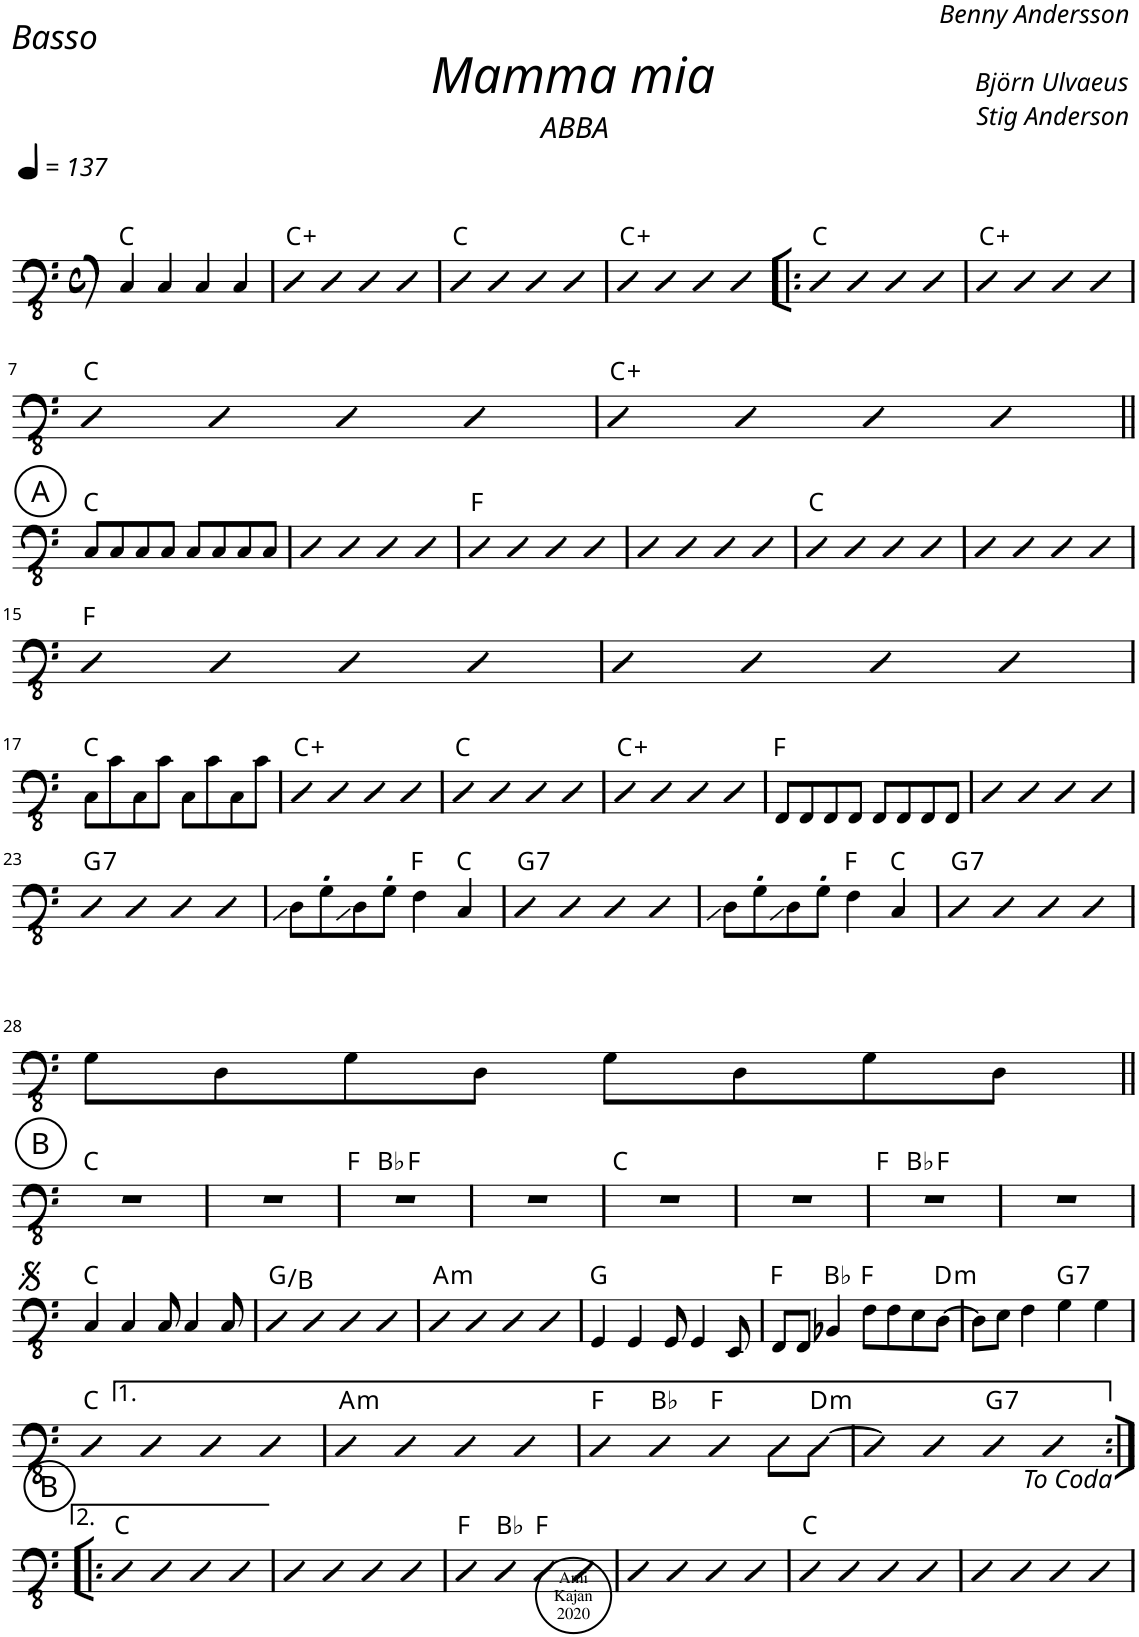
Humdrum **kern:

**kern	**harte
*part1	*part1
*staff1	*
*I"Acoustic Bass	*
*I'Bass	*
*clefFv4	*
*k[]	*
*M4/4	*
*met(c)	*
*MM137	*
=1	=1
4CC/	C:maj
4CC/	.
4CC/	.
4CC/	.
=2	=2
4CC	C:aug
4CC	.
4CC	.
4CC	.
=3	=3
4CC	C:maj
4CC	.
4CC	.
4CC	.
=4	=4
4CC	C:aug
4CC	.
4CC	.
4CC	.
=5!|:	=5!|:
4CC	C:maj
4CC	.
4CC	.
4CC	.
=6	=6
4CC	C:aug
4CC	.
4CC	.
4CC	.
!!LO:LB:g=z
=7	=7
4CC	C:maj
4CC	.
4CC	.
4CC	.
=8	=8
4CC	C:aug
4CC	.
4CC	.
4CC	.
!!LO:LB:g=z
!!LO:REH:place=s1:a:cj:enc=circle:fs=14:t=A
=9||	=9||
8CC/L	C:maj
8CC/	.
8CC/	.
8CC/J	.
8CC/L	.
8CC/	.
8CC/	.
8CC/J	.
=10	=10
4CC	.
4CC	.
4CC	.
4CC	.
=11	=11
4CC	F:maj
4CC	.
4CC	.
4CC	.
=12	=12
4CC	.
4CC	.
4CC	.
4CC	.
=13	=13
4CC	C:maj
4CC	.
4CC	.
4CC	.
=14	=14
4CC	.
4CC	.
4CC	.
4CC	.
!!LO:LB:g=z
=15	=15
4CC	F:maj
4CC	.
4CC	.
4CC	.
=16	=16
4CC	.
4CC	.
4CC	.
4CC	.
!!LO:LB:g=z
=17	=17
8CC\L	C:maj
8C\	.
8CC\	.
8C\J	.
8CC\L	.
8C\	.
8CC\	.
8C\J	.
=18	=18
4CC	C:aug
4CC	.
4CC	.
4CC	.
=19	=19
4CC	C:maj
4CC	.
4CC	.
4CC	.
=20	=20
4CC	C:aug
4CC	.
4CC	.
4CC	.
=21	=21
8FFF/L	F:maj
8FFF/	.
8FFF/	.
8FFF/J	.
8FFF/L	.
8FFF/	.
8FFF/	.
8FFF/J	.
=22	=22
4CC	.
4CC	.
4CC	.
4CC	.
!!LO:LB:g=z
=23	=23
!	!LO:H:kt=7
4CC	G:7
4CC	.
4CC	.
4CC	.
=24	=24
8DD\L	.
8GG'\	.
8DD\	.
8GG'\J	.
4FF\	F:maj
4CC/	C:maj
=25	=25
!	!LO:H:kt=7
4CC	G:7
4CC	.
4CC	.
4CC	.
=26	=26
8DD\L	.
8GG'\	.
8DD\	.
8GG'\J	.
4FF\	F:maj
4CC/	C:maj
=27	=27
!	!LO:H:kt=7
4CC	G:7
4CC	.
4CC	.
4CC	.
!!LO:LB:g=z
=28	=28
8GG\L	.
8DD\	.
8GG\	.
8DD\J	.
8GG\L	.
8DD\	.
8GG\	.
8DD\J	.
!!LO:LB:g=z
!!LO:REH:place=s1:a:cj:enc=circle:fs=14:t=B
=29||	=29||
1r	C:maj
=30	=30
1r	.
=31	=31
*^	*
*	*^	*
1r	4ryy	2ryy	F:maj
.	2.ryy	.	Bb:maj
.	.	2ryy	F:maj
*v	*v	*v	*
=32	=32
1r	.
=33	=33
1r	C:maj
=34	=34
1r	.
=35	=35
*^	*
*	*^	*
1r	4ryy	2ryy	F:maj
.	2.ryy	.	Bb:maj
.	.	2ryy	F:maj
*v	*v	*v	*
=36	=36
1r	.
!!LO:LB:g=z
=37	=37
4CC/	C:maj
4CC/	.
8CC/	.
4CC/	.
8CC/	.
=38	=38
4CC	G:maj/3
4CC	.
4CC	.
4CC	.
=39	=39
!	!LO:H:kt=m
4CC	A:min
4CC	.
4CC	.
4CC	.
=40	=40
4GGG/	G:maj
4GGG/	.
8GGG/	.
4GGG/	.
8EEE/	.
=41	=41
8FFF/L	F:maj
8FFF/J	.
4BBB-X/	Bb:maj
8FF\L	F:maj
8FF\	.
8EE\	.
!	!LO:H:kt=m
[8DD\J	D:min
=42	=42
8DD\L]	.
8EE\J	.
4FF\	.
!	!LO:H:kt=7
4GG\	G:7
4GG\	.
!!LO:LB:g=z
=43	=43
4CC	C:maj
4CC	.
4CC	.
4CC	.
=44	=44
!	!LO:H:kt=m
4CC	A:min
4CC	.
4CC	.
4CC	.
=45	=45
4CC	F:maj
4CC	Bb:maj
4CC	F:maj
8CC\L	.
!	!LO:H:kt=m
[8DD\J	D:min
=46	=46
4DD]	.
4CC	.
!	!LO:H:kt=7
4CC	G:7
4CC	.
!!LO:LB:g=z
!!LO:REH:place=s1:a:cj:enc=circle:fs=14:t=B
=47:|!|:	=47:|!|:
4CC	C:maj
4CC	.
4CC	.
4CC	.
=48	=48
4CC	.
4CC	.
4CC	.
4CC	.
=49	=49
4CC	F:maj
4CC	Bb:maj
4CC	F:maj
4CC	.
=50	=50
4CC	.
4CC	.
4CC	.
4CC	.
=51	=51
4CC	C:maj
4CC	.
4CC	.
4CC	.
=52	=52
4CC	.
4CC	.
4CC	.
4CC	.
=	=
*-	*-
